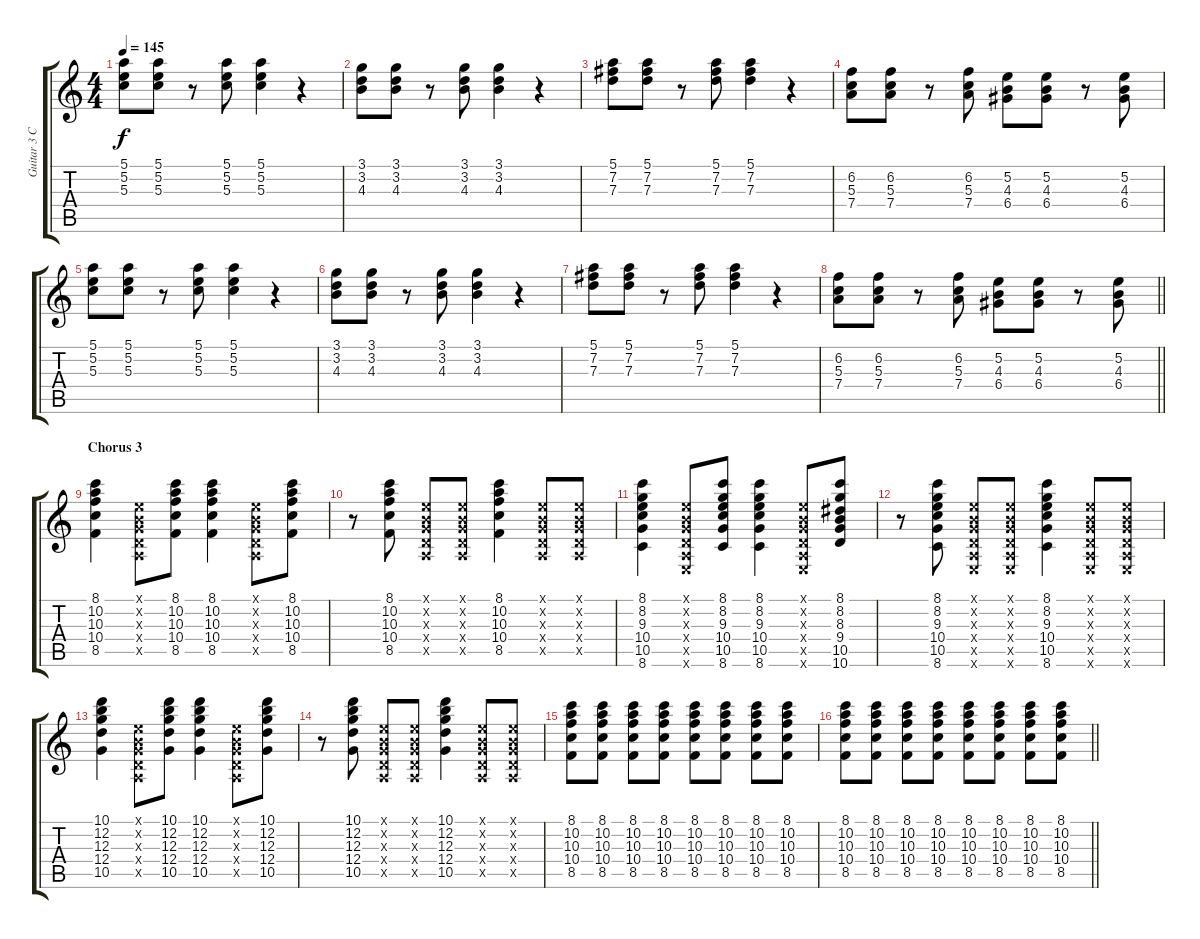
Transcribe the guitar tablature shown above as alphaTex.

\track ("Guitar 3 Clean" "Guitar 3 C") {instrument acousticguitarsteel}
\staff {score tabs}
\tuning (E4 B3 G3 D3 A2 E2) {hide}
\ts (4 4)
\tempo 145
\clef g2
\ks c
(5.1 5.2 5.3).8{dy f} (5.1 5.2 5.3).8 r.8 (5.1 5.2 5.3).8 (5.1 5.2 5.3).4 r.4 |
(3.1 3.2 4.3).8 (3.1 3.2 4.3).8 r.8 (3.1 3.2 4.3).8 (3.1 3.2 4.3).4 r.4 |
(5.1 7.2 7.3).8 (5.1 7.2 7.3).8 r.8 (5.1 7.2 7.3).8 (5.1 7.2 7.3).4 r.4 |
(6.2 5.3 7.4).8 (6.2 5.3 7.4).8 r.8 (6.2 5.3 7.4).8 (5.2 4.3 6.4).8 (5.2 4.3 6.4).8 r.8 (5.2 4.3 6.4).8 |
(5.1 5.2 5.3).8 (5.1 5.2 5.3).8 r.8 (5.1 5.2 5.3).8 (5.1 5.2 5.3).4 r.4 |
(3.1 3.2 4.3).8 (3.1 3.2 4.3).8 r.8 (3.1 3.2 4.3).8 (3.1 3.2 4.3).4 r.4 |
(5.1 7.2 7.3).8 (5.1 7.2 7.3).8 r.8 (5.1 7.2 7.3).8 (5.1 7.2 7.3).4 r.4 |
\barLineRight lightlight
(6.2 5.3 7.4).8 (6.2 5.3 7.4).8 r.8 (6.2 5.3 7.4).8 (5.2 4.3 6.4).8 (5.2 4.3 6.4).8 r.8 (5.2 4.3 6.4).8 |
\section ("" "Chorus 3")
(8.1 10.2 10.3 10.4 8.5).4 (0.1{x} 0.2{x} 0.3{x} 0.4{x} 0.5{x}).8 (8.1 10.2 10.3 10.4 8.5).8 (8.1 10.2 10.3 10.4 8.5).4 (0.1{x} 0.2{x} 0.3{x} 0.4{x} 0.5{x}).8 (8.1 10.2 10.3 10.4 8.5).8 |
r.8 (8.1 10.2 10.3 10.4 8.5).8 (0.1{x} 0.2{x} 0.3{x} 0.4{x} 0.5{x}).8 (0.1{x} 0.2{x} 0.3{x} 0.4{x} 0.5{x}).8 (8.1 10.2 10.3 10.4 8.5).4 (0.1{x} 0.2{x} 0.3{x} 0.4{x} 0.5{x}).8 (0.1{x} 0.2{x} 0.3{x} 0.4{x} 0.5{x}).8 |
(8.1 8.2 9.3 10.4 10.5 8.6).4 (0.1{x} 0.2{x} 0.3{x} 0.4{x} 0.5{x} 0.6{x}).8 (8.1 8.2 9.3 10.4 10.5 8.6).8 (8.1 8.2 9.3 10.4 10.5 8.6).4 (0.1{x} 0.2{x} 0.3{x} 0.4{x} 0.5{x} 0.6{x}).8 (8.1 8.2 8.3 9.4 10.5 10.6).8 |
r.8 (8.1 8.2 9.3 10.4 10.5 8.6).8 (0.1{x} 0.2{x} 0.3{x} 0.4{x} 0.5{x} 0.6{x}).8 (0.1{x} 0.2{x} 0.3{x} 0.4{x} 0.5{x} 0.6{x}).8 (8.1 8.2 9.3 10.4 10.5 8.6).4 (0.1{x} 0.2{x} 0.3{x} 0.4{x} 0.5{x} 0.6{x}).8 (0.1{x} 0.2{x} 0.3{x} 0.4{x} 0.5{x} 0.6{x}).8 |
(10.1 12.2 12.3 12.4 10.5).4 (0.1{x} 0.2{x} 0.3{x} 0.4{x} 0.5{x}).8 (10.1 12.2 12.3 12.4 10.5).8 (10.1 12.2 12.3 12.4 10.5).4 (0.1{x} 0.2{x} 0.3{x} 0.4{x} 0.5{x}).8 (10.1 12.2 12.3 12.4 10.5).8 |
r.8 (10.1 12.2 12.3 12.4 10.5).8 (0.1{x} 0.2{x} 0.3{x} 0.4{x} 0.5{x}).8 (0.1{x} 0.2{x} 0.3{x} 0.4{x} 0.5{x}).8 (10.1 12.2 12.3 12.4 10.5).4 (0.1{x} 0.2{x} 0.3{x} 0.4{x} 0.5{x}).8 (0.1{x} 0.2{x} 0.3{x} 0.4{x} 0.5{x}).8 |
(8.1 10.2 10.3 10.4 8.5).8 (8.1 10.2 10.3 10.4 8.5).8 (8.1 10.2 10.3 10.4 8.5).8 (8.1 10.2 10.3 10.4 8.5).8 (8.1 10.2 10.3 10.4 8.5).8 (8.1 10.2 10.3 10.4 8.5).8 (8.1 10.2 10.3 10.4 8.5).8 (8.1 10.2 10.3 10.4 8.5).8 |
\barLineRight lightlight
(8.1 10.2 10.3 10.4 8.5).8 (8.1 10.2 10.3 10.4 8.5).8 (8.1 10.2 10.3 10.4 8.5).8 (8.1 10.2 10.3 10.4 8.5).8 (8.1 10.2 10.3 10.4 8.5).8 (8.1 10.2 10.3 10.4 8.5).8 (8.1 10.2 10.3 10.4 8.5).8 (8.1 10.2 10.3 10.4 8.5).8
